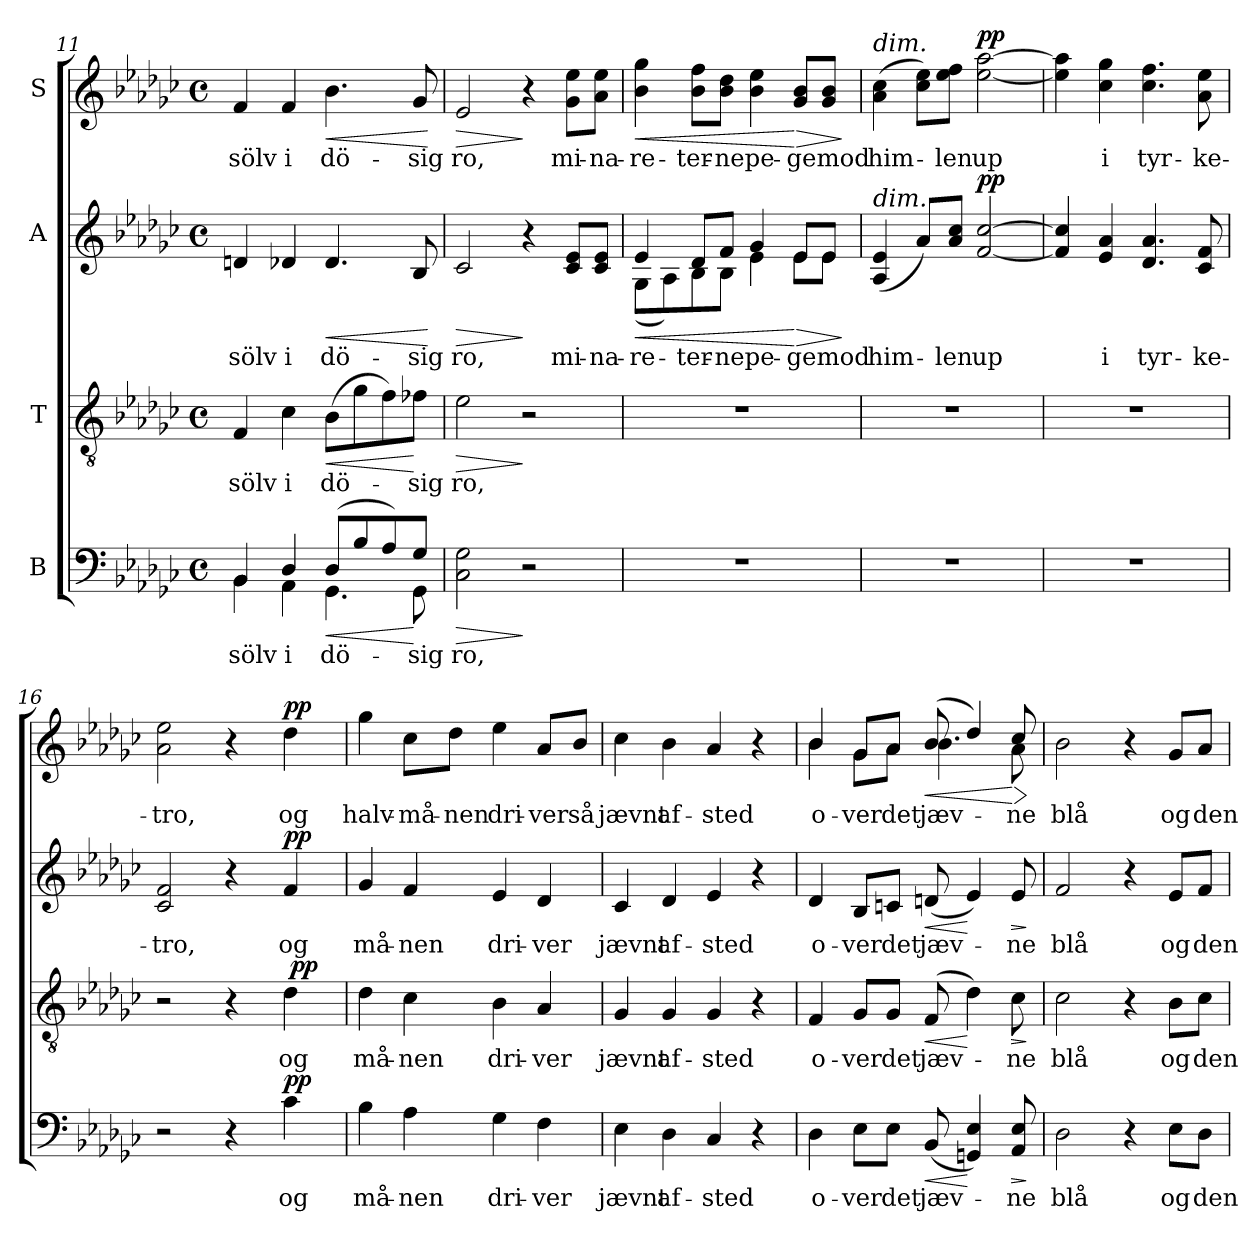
**kern	**text	**dynam	**kern	**text	**dynam	**kern	**text	**dynam	**kern	**text	**dynam
*part4	*part4	*part4	*part3	*part3	*part3	*part2	*part2	*part2	*part1	*part1	*part1
*staff4	*staff4	*staff4	*staff3	*staff3	*staff3	*staff2	*staff2	*staff2	*staff1	*staff1	*staff1
*I"B	*	*	*I"T	*	*	*I"A	*	*	*I"S	*	*
!!LO:LB:g=z
*clefF4	*	*	*clefGv2	*	*	*clefG2	*	*	*clefG2	*	*
*k[b-e-a-d-g-c-]	*	*	*k[b-e-a-d-g-c-]	*	*	*k[b-e-a-d-g-c-]	*	*	*k[b-e-a-d-g-c-]	*	*
*G-:	*	*	*G-:	*	*	*G-:	*	*	*G-:	*	*
*M4/4	*	*	*M4/4	*	*	*M4/4	*	*	*M4/4	*	*
*met(c)	*	*	*met(c)	*	*	*met(c)	*	*	*met(c)	*	*
=11	=11	=11	=11	=11	=11	=11	=11	=11	=11	=11	=11
!	!LO:LY:b	!	!	!LO:LY:b	!	!	!LO:LY:b	!	!	!LO:LY:b	!
*^	*	*	*	*	*	*	*	*	*	*	*
4BB-/	4BB-\	sölv	.	4F/	sölv	.	4dn/	sölv	.	4f/	sölv	.
!	!	!LO:LY:b	!	!	!LO:LY:b	!	!	!LO:LY:b	!	!	!LO:LY:b	!
4D-/	4AA-\	i	.	4c-\	i	.	4d-X/	i	.	4f/	i	.
!	!	!LO:LY:b	!LO:HP:b	!	!LO:LY:b	!LO:HP:b	!	!LO:LY:b	!LO:HP:b	!	!LO:LY:b	!LO:HP:b
(>8D-/L	4.GG-\	dö-	<	(>8B-\L	dö-	<	4.d-/	dö-	<	4.b-\	dö-	<
8B-/	.	.	.	8g-\	.	.	.	.	.	.	.	.
8A-/)	.	.	.	8f\)	.	.	.	.	.	.	.	.
!	!	!LO:LY:b	!	!	!LO:LY:b	!	!	!LO:LY:b	!	!	!LO:LY:b	!
8G-/J	8GG-\	-sig	[	8f-X\J	-sig	[	8B-/	-sig	.	8g-/	-sig	.
*v	*v	*	*	*	*	*	*	*	*	*	*	*
.	.	.	.	.	.	.	.	[	.	.	[
=12	=12	=12	=12	=12	=12	=12	=12	=12	=12	=12	=12
!	!LO:LY:b	!LO:HP:b	!	!LO:LY:b	!LO:HP:b	!	!LO:LY:b	!LO:HP:b	!	!LO:LY:b	!LO:HP:b
2C-\ 2G-\	ro,	>	2e-\	ro,	>	2c-/	ro,	>	2e-/	ro,	>
2r	.	]	2r	.	]	4r	.	]	4r	.	]
!	!	!	!	!	!	!	!LO:LY:b	!	!	!LO:LY:b	!
.	.	.	.	.	.	8c-/ 8e-/L	mi-	.	8g-\ 8ee-\L	mi-	.
!	!	!	!	!	!	!	!LO:LY:b	!	!	!LO:LY:b	!
.	.	.	.	.	.	8c-/ 8e-/J	-na-	.	8a-\ 8ee-\J	-na-	.
=13	=13	=13	=13	=13	=13	=13	=13	=13	=13	=13	=13
!	!	!	!	!	!	!	!LO:LY:b	!LO:HP:b	!	!LO:LY:b	!LO:HP:b
*	*	*	*	*	*	*^	*	*	*	*	*
1r	.	.	1r	.	.	4e-/	(<8G-\L	-re-	<	4b-\ 4gg-\	-re-	<
.	.	.	.	.	.	.	8A-\)	.	.	.	.	.
!	!	!	!	!	!	!	!	!LO:LY:b	!	!	!LO:LY:b	!
.	.	.	.	.	.	8d-/L	8B-\	-ter-	.	8b-\ 8ff\L	-ter-	.
!	!	!	!	!	!	!	!	!LO:LY:b	!	!	!LO:LY:b	!
.	.	.	.	.	.	8f/J	8B-\J	-ne	.	8b-\ 8dd-\J	-ne	.
!	!	!	!	!	!	!	!	!LO:LY:b	!	!	!LO:LY:b	!
.	.	.	.	.	.	4g-/	4e-\	pe-	.	4b-\ 4ee-\	pe-	.
!	!	!	!	!	!	!	!	!LO:LY:b	!LO:HP:n=1:b	!	!LO:LY:b	!LO:HP:n=1:b
.	.	.	.	.	.	8e-/L	8e-\L	-ge	[ >	8g-/ 8b-/L	-ge	[ >
!	!	!	!	!	!	!	!	!LO:LY:b	!	!	!LO:LY:b	!
.	.	.	.	.	.	8e-/J	8e-\J	mod	.	8g-/ 8b-/J	mod	.
*	*	*	*	*	*	*v	*v	*	*	*	*	*
.	.	.	.	.	.	.	.	]	.	.	]
=14	=14	=14	=14	=14	=14	=14	=14	=14	=14	=14	=14
!	!	!	!	!	!	!	!	!	!LO:TX:a:i:t=dim.	!	!
!	!	!	!	!	!	!LO:TX:a:i:t=dim.	!	!	!	!	!
!	!	!	!	!	!	!	!LO:LY:b	!	!	!LO:LY:b	!
1r	.	.	1r	.	.	(<4A-/ 4e-/	him-	.	(>4a-\ 4cc-\	him-	.
.	.	.	.	.	.	8a-/L)	.	.	8cc-\ 8ee-\L)	.	.
!	!	!	!	!	!	!	!LO:LY:b	!	!	!LO:LY:b	!
.	.	.	.	.	.	8a-/ 8cc-/J	-len	.	8ee-\ 8ff\J	-len	.
!	!	!	!	!	!	!	!LO:LY:b	!LO:DY:a	!	!LO:LY:b	!LO:DY:a
.	.	.	.	.	.	[2f/ [2cc-/	up	pp	[2ee-\ [2aa-\	up	pp
=15	=15	=15	=15	=15	=15	=15	=15	=15	=15	=15	=15
1r	.	.	1r	.	.	4f/] 4cc-/]	.	.	4ee-\] 4aa-\]	.	.
!	!	!	!	!	!	!	!LO:LY:b	!	!	!LO:LY:b	!
.	.	.	.	.	.	4e-/ 4a-/	i	.	4cc-\ 4gg-\	i	.
!	!	!	!	!	!	!	!LO:LY:b	!	!	!LO:LY:b	!
.	.	.	.	.	.	4.d-/ 4.a-/	tyr-	.	4.cc-\ 4.ff\	tyr-	.
!	!	!	!	!	!	!	!LO:LY:b	!	!	!LO:LY:b	!
.	.	.	.	.	.	8c-/ 8f/	-ke-	.	8a-\ 8ee-\	-ke-	.
!!LO:PB:g=z
=16	=16	=16	=16	=16	=16	=16	=16	=16	=16	=16	=16
!	!	!	!	!	!	!	!LO:LY:b	!	!	!LO:LY:b	!
*	*	*	*^	*	*	*	*	*	*	*	*
2r	.	.	2r	3%2ryy	.	.	2c-/ 2f/	-tro,	.	2a-\ 2ee-\	-tro,	.
4r	.	.	4r	.	.	.	4r	.	.	4r	.	.
.	.	.	.	12ryy	.	.	.	.	.	.	.	.
!	!LO:LY:b	!LO:DY:a	!	!	!LO:LY:b	!	!	!LO:LY:b	!LO:DY:a	!	!LO:LY:b	!LO:DY:a
4c-\	og	pp	4d-\	96ryy	og	.	4f/	og	pp	4dd-\	og	pp
!	!	!	!	!	!	!LO:DY:a	!	!	!	!	!	!
.	.	.	.	6ryy	.	pp	.	.	.	.	.	.
.	.	.	.	24..ryy	.	.	.	.	.	.	.	.
=17	=17	=17	=17	=17	=17	=17	=17	=17	=17	=17	=17	=17
!	!LO:LY:b	!	!	!	!LO:LY:b	!	!	!LO:LY:b	!	!	!LO:LY:b	!
*	*	*	*v	*v	*	*	*	*	*	*	*	*
4B-\	må-	.	4d-\	må-	.	4g-/	må-	.	4gg-\	halv-	.
!	!LO:LY:b	!	!	!LO:LY:b	!	!	!LO:LY:b	!	!	!LO:LY:b	!
4A-\	-nen	.	4c-\	-nen	.	4f/	-nen	.	8cc-\L	-må-	.
!	!	!	!	!	!	!	!	!	!	!LO:LY:b	!
.	.	.	.	.	.	.	.	.	8dd-\J	-nen	.
!	!LO:LY:b	!	!	!LO:LY:b	!	!	!LO:LY:b	!	!	!LO:LY:b	!
4G-\	dri-	.	4B-\	dri-	.	4e-/	dri-	.	4ee-\	dri-	.
!	!LO:LY:b	!	!	!LO:LY:b	!	!	!LO:LY:b	!	!	!LO:LY:b	!
4F\	-ver	.	4A-/	-ver	.	4d-/	-ver	.	8a-/L	-ver	.
!	!	!	!	!	!	!	!	!	!	!LO:LY:b	!
.	.	.	.	.	.	.	.	.	8b-/J	så	.
=18	=18	=18	=18	=18	=18	=18	=18	=18	=18	=18	=18
!	!LO:LY:b	!	!	!LO:LY:b	!	!	!LO:LY:b	!	!	!LO:LY:b	!
4E-\	jævnt	.	4G-/	jævnt	.	4c-/	jævnt	.	4cc-\	jævnt	.
!	!LO:LY:b	!	!	!LO:LY:b	!	!	!LO:LY:b	!	!	!LO:LY:b	!
4D-\	af-	.	4G-/	af-	.	4d-/	af-	.	4b-\	af-	.
!	!LO:LY:b	!	!	!LO:LY:b	!	!	!LO:LY:b	!	!	!LO:LY:b	!
4C-/	-sted	.	4G-/	-sted	.	4e-/	-sted	.	4a-/	-sted	.
4r	.	.	4r	.	.	4r	.	.	4r	.	.
=19	=19	=19	=19	=19	=19	=19	=19	=19	=19	=19	=19
!	!LO:LY:b	!	!	!LO:LY:b	!	!	!LO:LY:b	!	!	!LO:LY:b	!
*	*	*	*	*	*	*	*	*	*^	*	*
4D-\	o-	.	4F/	o-	.	4d-/	o-	.	4b-/	4b-\	o-	.
!	!LO:LY:b	!	!	!LO:LY:b	!	!	!LO:LY:b	!	!	!	!LO:LY:b	!
8E-\L	-ver	.	8G-/L	-ver	.	8B-/L	-ver	.	8g-/L	8g-\L	-ver	.
!	!LO:LY:b	!	!	!LO:LY:b	!	!	!LO:LY:b	!	!	!	!LO:LY:b	!
8E-\J	det	.	8G-/J	det	.	8cn/J	det	.	8a-/J	8a-\J	det	.
!	!LO:LY:b	!LO:HP:b	!	!LO:LY:b	!LO:HP:b	!	!LO:LY:b	!LO:HP:b	!	!	!LO:LY:b	!LO:HP:b
(<8BB-/	jæv-	<	(>8F/	jæv-	<	(<8dn/	jæv-	<	(>8b-/	4.b-\	jæv-	<
4GGn/ 4E-/)	.	[	4d-\)	.	[	4e-/)	.	[	4dd-/)	.	.	.
!	!LO:LY:b	!LO:HP:b	!	!LO:LY:b	!LO:HP:b	!	!LO:LY:b	!LO:HP:b	!	!	!LO:LY:b	!LO:HP:n=1:b
8AA-/ 8E-/	-ne	>	8c-\	-ne	>	8e-/	-ne	>	8cc-/	8a-\	-ne	[ >
*	*	*	*	*	*	*	*	*	*v	*v	*	*
.	.	]	.	.	]	.	.	]	.	.	]
!!LO:LB:g=z
=20	=20	=20	=20	=20	=20	=20	=20	=20	=20	=20	=20
!	!LO:LY:b	!	!	!LO:LY:b	!	!	!LO:LY:b	!	!	!LO:LY:b	!
2D-\	blå	.	2c-\	blå	.	2f/	blå	.	2b-\	blå	.
4r	.	.	4r	.	.	4r	.	.	4r	.	.
!	!LO:LY:b	!	!	!LO:LY:b	!	!	!LO:LY:b	!	!	!LO:LY:b	!
8E-\L	og	.	8B-\L	og	.	8e-/L	og	.	8g-/L	og	.
!	!LO:LY:b	!	!	!LO:LY:b	!	!	!LO:LY:b	!	!	!LO:LY:b	!
8D-\J	den	.	8c-\J	den	.	8f/J	den	.	8a-/J	den	.
=	=	=	=	=	=	=	=	=	=	=	=
*-	*-	*-	*-	*-	*-	*-	*-	*-	*-	*-	*-
